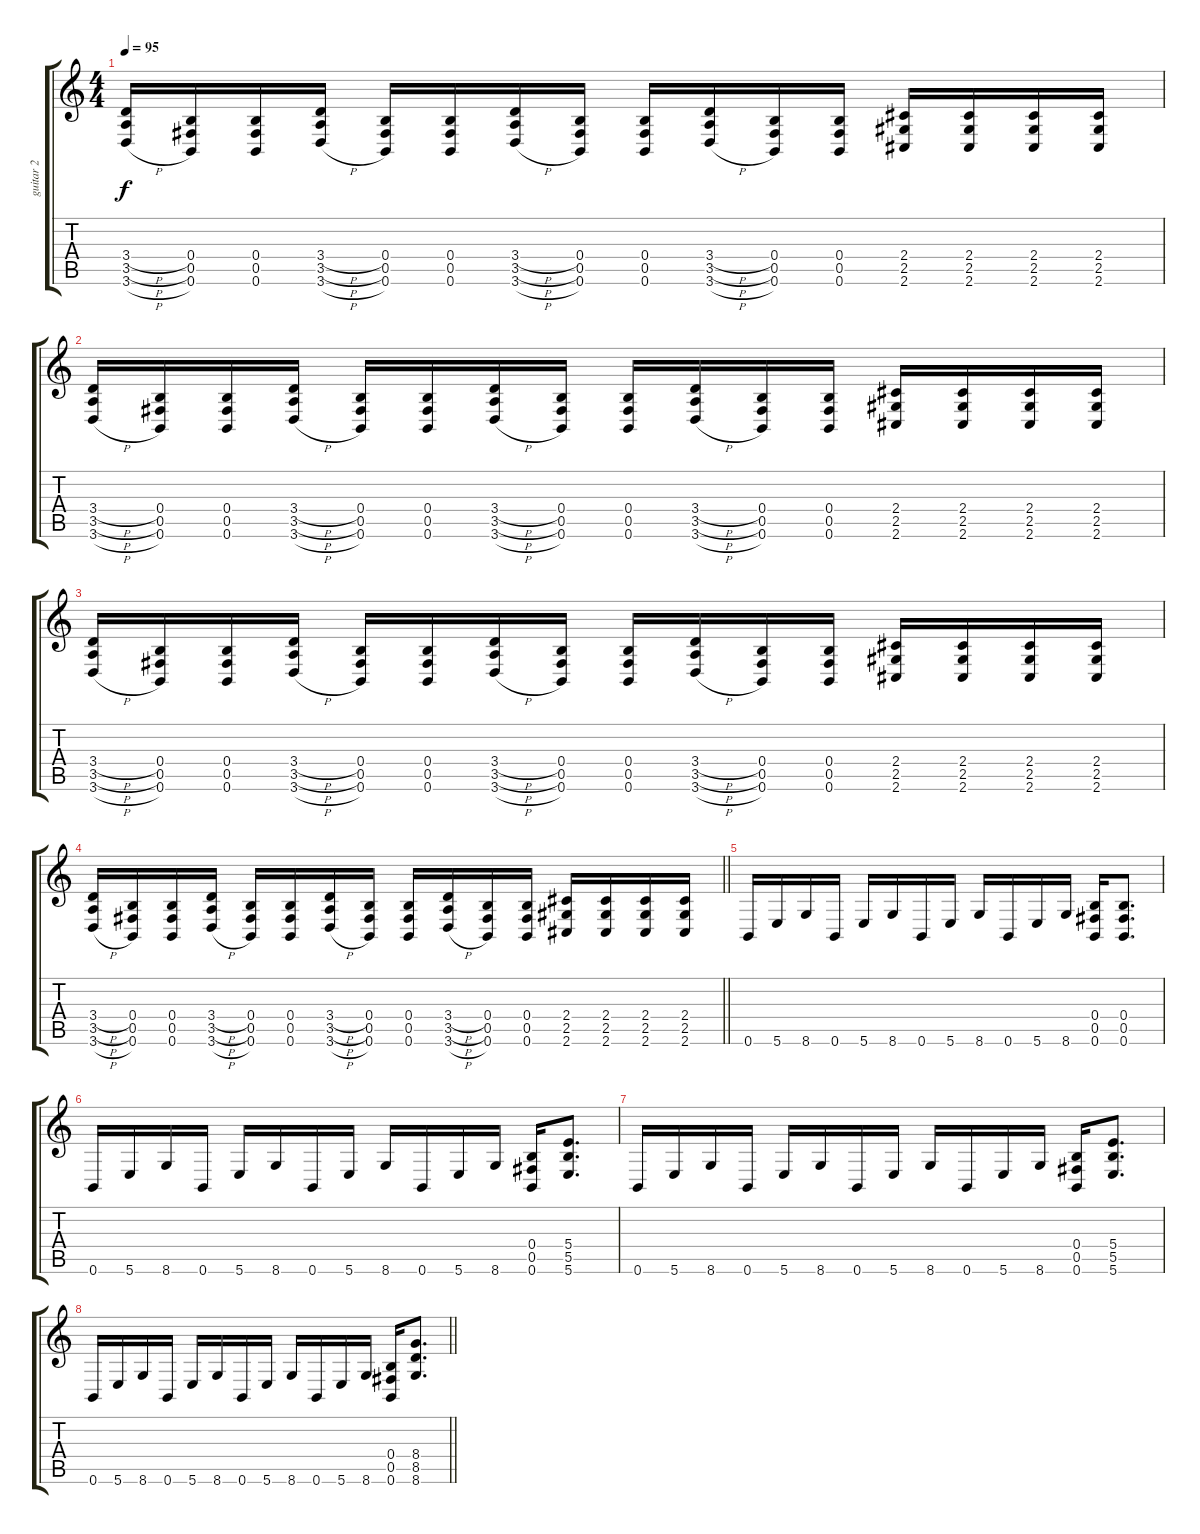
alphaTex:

\track ("guitar 2" "guitar 2") {instrument distortionguitar}
\staff {score tabs}
\tuning (Db4 Ab3 E3 B2 Gb2 B1) {hide}
\ts (4 4)
\tempo 95
\clef g2
\ks c
(3.4{h} 3.5{h} 3.6{h}).16{dy f} (0.4 0.5 0.6).16 (0.4 0.5 0.6).16 (3.4{h} 3.5{h} 3.6{h}).16 (0.4 0.5 0.6).16 (0.4 0.5 0.6).16 (3.4{h} 3.5{h} 3.6{h}).16 (0.4 0.5 0.6).16 (0.4 0.5 0.6).16 (3.4{h} 3.5{h} 3.6{h}).16 (0.4 0.5 0.6).16 (0.4 0.5 0.6).16 (2.4 2.5 2.6).16 (2.4 2.5 2.6).16 (2.4 2.5 2.6).16 (2.4 2.5 2.6).16 |
(3.4{h} 3.5{h} 3.6{h}).16 (0.4 0.5 0.6).16 (0.4 0.5 0.6).16 (3.4{h} 3.5{h} 3.6{h}).16 (0.4 0.5 0.6).16 (0.4 0.5 0.6).16 (3.4{h} 3.5{h} 3.6{h}).16 (0.4 0.5 0.6).16 (0.4 0.5 0.6).16 (3.4{h} 3.5{h} 3.6{h}).16 (0.4 0.5 0.6).16 (0.4 0.5 0.6).16 (2.4 2.5 2.6).16 (2.4 2.5 2.6).16 (2.4 2.5 2.6).16 (2.4 2.5 2.6).16 |
(3.4{h} 3.5{h} 3.6{h}).16 (0.4 0.5 0.6).16 (0.4 0.5 0.6).16 (3.4{h} 3.5{h} 3.6{h}).16 (0.4 0.5 0.6).16 (0.4 0.5 0.6).16 (3.4{h} 3.5{h} 3.6{h}).16 (0.4 0.5 0.6).16 (0.4 0.5 0.6).16 (3.4{h} 3.5{h} 3.6{h}).16 (0.4 0.5 0.6).16 (0.4 0.5 0.6).16 (2.4 2.5 2.6).16 (2.4 2.5 2.6).16 (2.4 2.5 2.6).16 (2.4 2.5 2.6).16 |
\barLineRight lightlight
(3.4{h} 3.5{h} 3.6{h}).16 (0.4 0.5 0.6).16 (0.4 0.5 0.6).16 (3.4{h} 3.5{h} 3.6{h}).16 (0.4 0.5 0.6).16 (0.4 0.5 0.6).16 (3.4{h} 3.5{h} 3.6{h}).16 (0.4 0.5 0.6).16 (0.4 0.5 0.6).16 (3.4{h} 3.5{h} 3.6{h}).16 (0.4 0.5 0.6).16 (0.4 0.5 0.6).16 (2.4 2.5 2.6).16 (2.4 2.5 2.6).16 (2.4 2.5 2.6).16 (2.4 2.5 2.6).16 |
\section ("" "")
0.6.16 5.6.16 8.6.16 0.6.16 5.6.16 8.6.16 0.6.16 5.6.16 8.6.16 0.6.16 5.6.16 8.6.16 (0.4 0.5 0.6).16 (0.4 0.5 0.6).8{d} |
0.6.16 5.6.16 8.6.16 0.6.16 5.6.16 8.6.16 0.6.16 5.6.16 8.6.16 0.6.16 5.6.16 8.6.16 (0.4 0.5 0.6).16 (5.4 5.5 5.6).8{d} |
0.6.16 5.6.16 8.6.16 0.6.16 5.6.16 8.6.16 0.6.16 5.6.16 8.6.16 0.6.16 5.6.16 8.6.16 (0.4 0.5 0.6).16 (5.4 5.5 5.6).8{d} |
\barLineRight lightlight
0.6.16 5.6.16 8.6.16 0.6.16 5.6.16 8.6.16 0.6.16 5.6.16 8.6.16 0.6.16 5.6.16 8.6.16 (0.4 0.5 0.6).16 (8.4 8.5 8.6).8{d}
